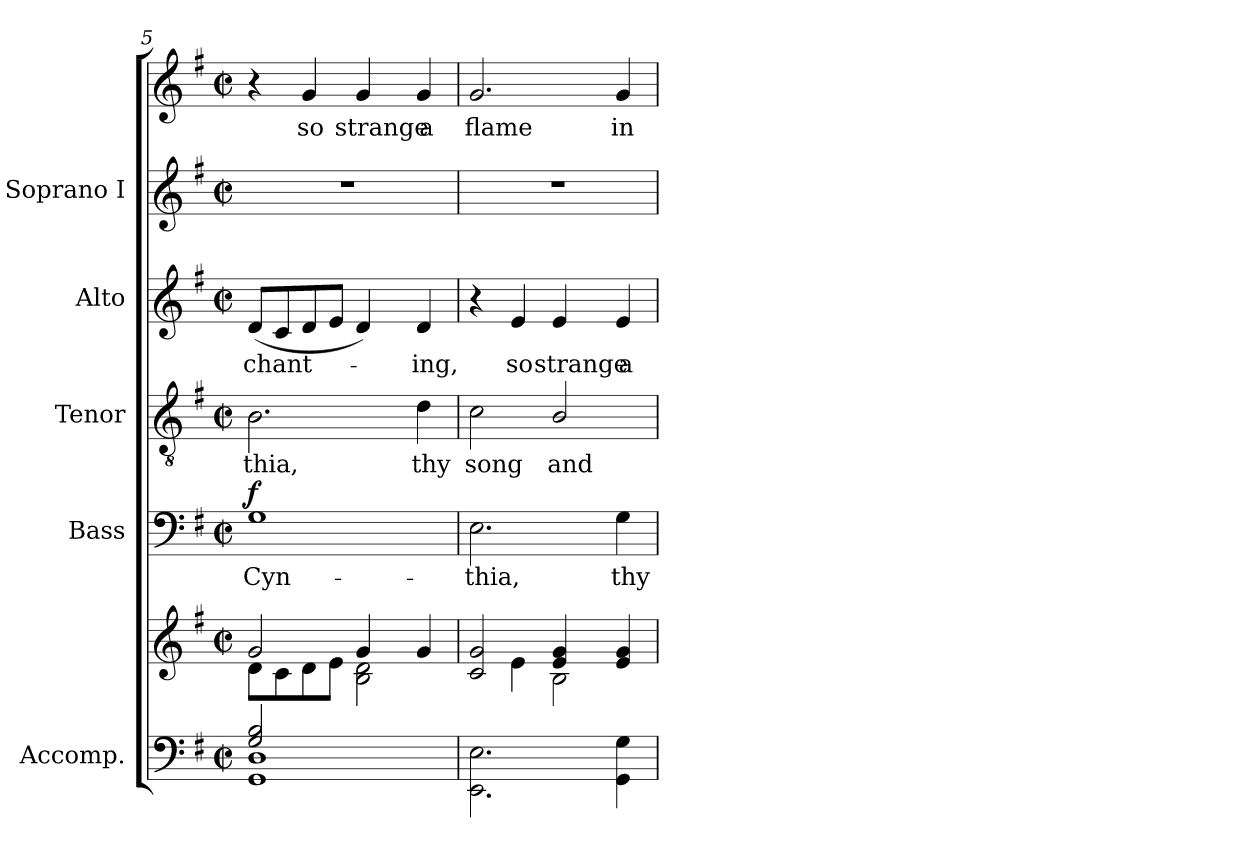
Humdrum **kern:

**kern	**kern	**kern	**text	**dynam	**kern	**text	**kern	**text	**kern	**kern	**text
*part5	*part5	*part4	*part4	*part4	*part3	*part3	*part2	*part2	*part1	*part1	*part1
*staff7	*staff6	*staff5	*staff5	*staff5	*staff4	*staff4	*staff3	*staff3	*staff2	*staff1	*staff1
*I"Accomp.	*	*I"Bass	*	*	*I"Tenor	*	*I"Alto	*	*I"Soprano I	*	*
*	*	*I'B	*	*	*I'T	*	*I'A	*	*I'S	*	*
*clefF4	*clefG2	*clefF4	*	*	*clefGv2	*	*clefG2	*	*clefG2	*clefG2	*
*k[f#]	*k[f#]	*k[f#]	*	*	*k[f#]	*	*k[f#]	*	*k[f#]	*k[f#]	*
*G:	*G:	*G:	*	*	*G:	*	*G:	*	*G:	*G:	*
*M2/2	*M2/2	*M2/2	*	*	*M2/2	*	*M2/2	*	*M2/2	*M2/2	*
*met(c|)	*met(c|)	*met(c|)	*	*	*met(c|)	*	*met(c|)	*	*met(c|)	*met(c|)	*
=5	=5	=5	=5	=5	=5	=5	=5	=5	=5	=5	=5
*^	*^	*	*	*	*	*	*	*	*	*	*
!	!	!	!	!	!LO:LY:b	!LO:DY:b	!	!LO:LY:b	!	!LO:LY:b	!	!	!
2G/ 2B/	1GG\ 1D\	2g/	8d\L	1G	Cyn-	f	2.B	-thia,	(<8dL	chant-	1r	4r	.
.	.	.	8c\	.	.	.	.	.	8c	.	.	.	.
!	!	!	!	!	!	!	!	!	!	!	!	!	!LO:LY:b
.	.	.	8d\	.	.	.	.	.	8d	.	.	4g	so
.	.	.	8e\J	.	.	.	.	.	8eJ	.	.	.	.
!	!	!	!	!	!	!	!	!	!	!	!	!	!LO:LY:b
2ryy	.	4g/	2B\ 2d\	.	.	.	.	.	4d)	.	.	4g	strange
!	!	!	!	!	!	!	!	!LO:LY:b	!	!LO:LY:b	!	!	!LO:LY:b
.	.	4g/	.	.	.	.	4d	thy	4d	-ing,	.	4g	a
=6	=6	=6	=6	=6	=6	=6	=6	=6	=6	=6	=6	=6	=6
!	!	!	!	!	!LO:LY:b	!	!	!LO:LY:b	!	!	!	!	!LO:LY:b
1ryy	2.EE\ 2.E\	2c/ 2g/	4ryy	2.E	-thia,	.	2c	song	4r	.	1r	2.g	flame
!	!	!	!	!	!	!	!	!	!	!LO:LY:b	!	!	!
.	.	.	4e\	.	.	.	.	.	4e	so	.	.	.
!	!	!	!	!	!	!	!	!LO:LY:b	!	!LO:LY:b	!	!	!
.	.	4e/ 4g/	2B\	.	.	.	2B/	and	4e	strange	.	.	.
!	!	!	!	!	!LO:LY:b	!	!	!	!	!LO:LY:b	!	!	!LO:LY:b
.	4GG\ 4G\	4e/ 4g/	.	4G	thy	.	.	.	4e	a	.	4g	in
*v	*v	*	*	*	*	*	*	*	*	*	*	*	*
*	*v	*v	*	*	*	*	*	*	*	*	*	*
=	=	=	=	=	=	=	=	=	=	=	=
*-	*-	*-	*-	*-	*-	*-	*-	*-	*-	*-	*-
